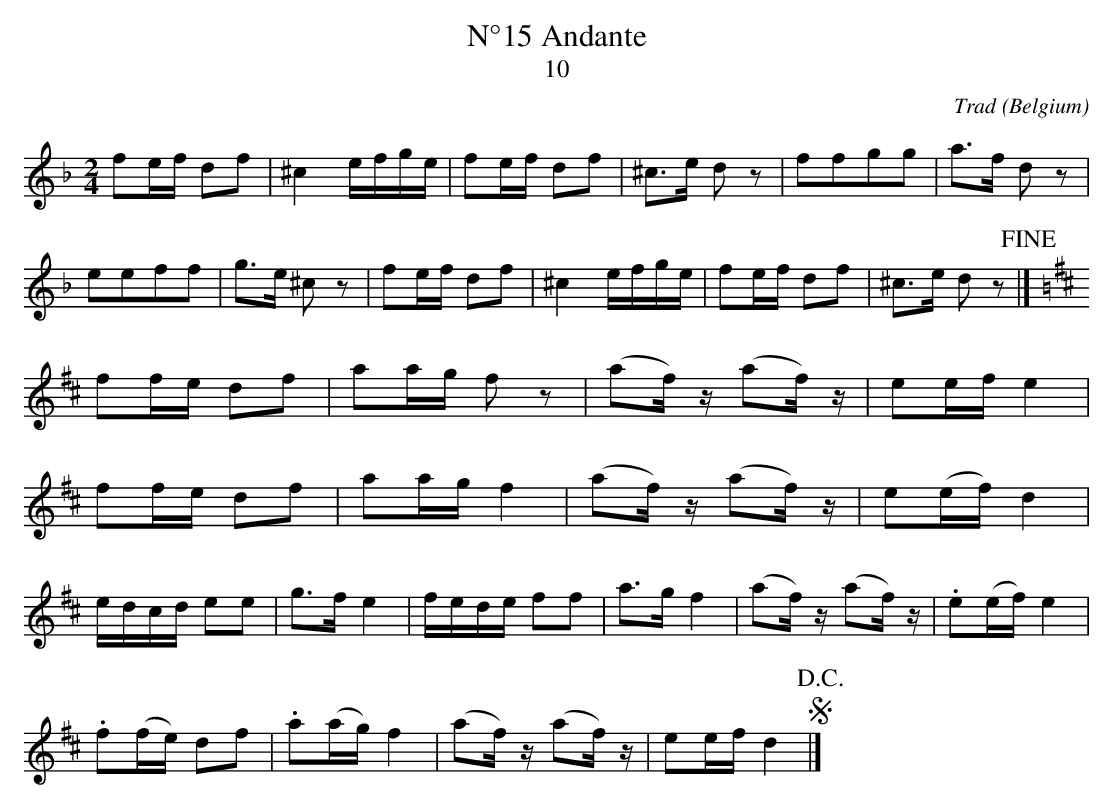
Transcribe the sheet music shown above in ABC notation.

X:1
T:N°15 Andante
T:10
C:Trad
O:Belgium
M:2/4
L:1/16
K:Dmin
f2ef d2f2|^c4 efge|f2ef d2f2|^c2>e2 d2z2|f2f2g2g2|a2>f2 d2z2|
e2e2f2f2|g2>e2 ^c2z2|f2ef d2f2|^c4 efge|f2ef d2f2|^c2>e2 d2z2!fine!|]
K:Dmaj
f2fe d2f2|a2ag f2z2|(a2f)z (a2f)z|e2ef e4|
f2fe d2f2|a2ag f4|(a2f)z (a2f)z|e2(ef) d4|
edcd e2e2|g2>f2 e4|fede f2f2|a2>g2 f4|(a2f)z (a2f)z|.e2(ef) e4|
.f2(fe) d2f2|.a2(ag) f4|(a2f)z (a2f)z|e2ef d4!segno!!D.C.!|]
